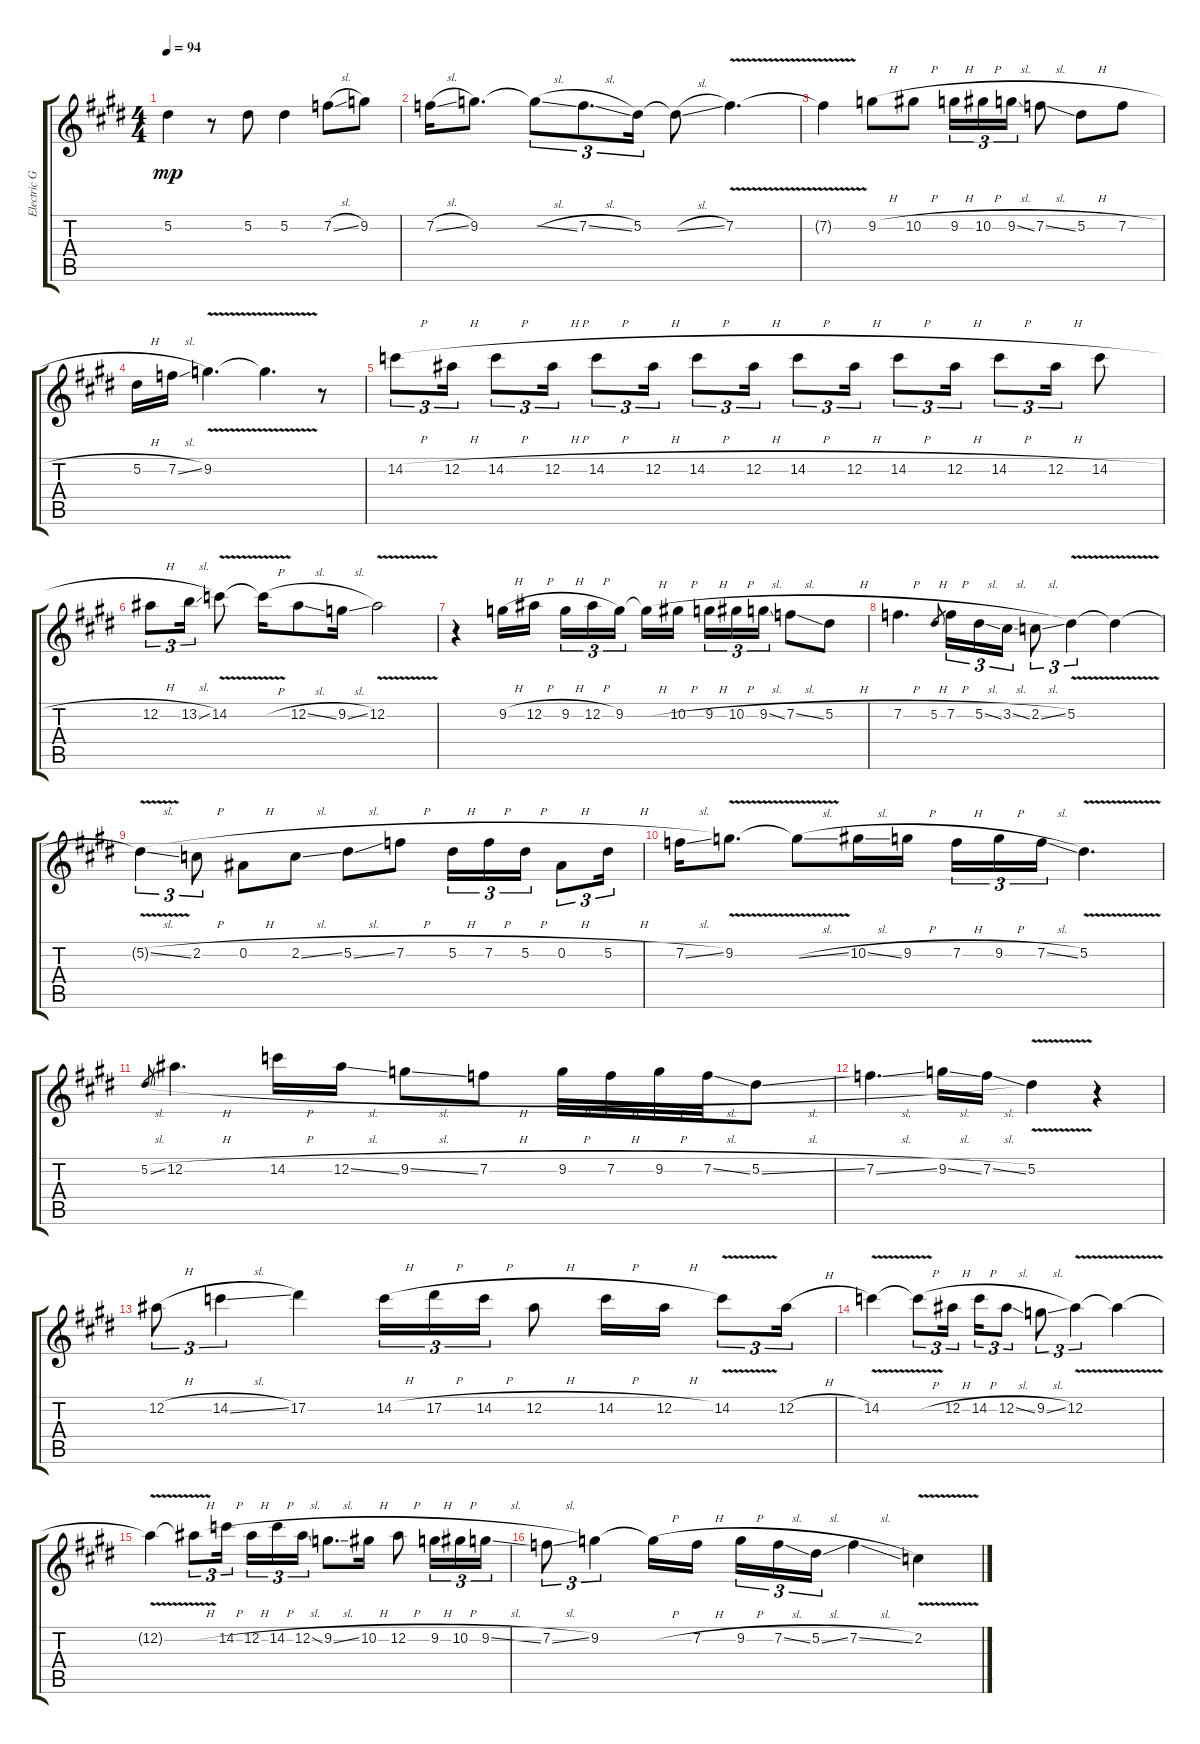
\track ("Electric Gtr (Clean Tone)  w/Echo & Slid" "Electric G") {instrument electricguitarclean}
\staff {score tabs}
\tuning (Eb4 Bb3 Gb3 Db3 Ab2 Eb2) {hide}
\ts (4 4)
\tempo 94
\clef g2
\ks c#minor
5.2{t}.4{dy mp} r.8 5.2.8 5.2.4 7.2{sl}.8 9.2.8 |
\ks e
7.2{sl}.16 9.2.8{d} 9.2{sl t}.8{tu (3 2)} 7.2{sl}.8{d tu (3 2)} 5.2.16{tu (3 2)} 5.2{sl t}.8 7.2{v}.4{d} |
\ks c#minor
7.2{v t}.4 9.2{h}.8 10.2{h}.8 9.2{h}.16{tu (3 2)} 10.2{h}.16{tu (3 2)} 9.2{sl}.16{tu (3 2)} 7.2{sl}.8 5.2{h}.8 7.2{h}.8 |
5.2{h}.16 7.2{sl}.16 9.2{v}.4{d} 9.2{v t}.4{d} r.8 |
\ks e
14.2{h}.8{tu (3 2)} 12.2{h}.16{tu (3 2)} 14.2{h}.8{tu (3 2)} 12.2{h}.16{tu (3 2)} 14.2{h}.8{tu (3 2)} 12.2{h}.16{tu (3 2)} 14.2{h}.8{tu (3 2)} 12.2{h}.16{tu (3 2)} 14.2{h}.8{tu (3 2)} 12.2{h}.16{tu (3 2)} 14.2{h}.8{tu (3 2)} 12.2{h}.16{tu (3 2)} 14.2{h}.8{tu (3 2)} 12.2{h}.16{tu (3 2)} 14.2{h}.8 |
\ks c#minor
12.2{h}.8{tu (3 2)} 13.2{sl}.16{tu (3 2)} 14.2{v}.8 14.2{h t}.16 12.2{sl}.8 9.2{sl}.16 12.2{v}.2 |
r.4 9.2{h}.16 12.2{h}.16{beam splitsecondary} 9.2{h}.16{tu (3 2)} 12.2{h}.16{tu (3 2)} 9.2.16{tu (3 2)} 9.2{h t}.16 10.2{h}.16{beam splitsecondary} 9.2{h}.16{tu (3 2)} 10.2{h}.16{tu (3 2)} 9.2{sl}.16{tu (3 2)} 7.2{sl}.8 5.2{h}.8 |
\ks e
7.2{h}.4{d} 5.2{h}.8{gr} 7.2{h}.16{tu (3 2)} 5.2{sl}.16{tu (3 2)} 3.2{sl}.16{tu (3 2)} 2.2{sl}.8{tu (3 2)} 5.2{v}.4{tu (3 2)} 5.2{v t}.4 |
\ks c#minor
5.2{sl t}.4{tu (3 2)} 2.2{h}.8{tu (3 2)} 0.2{h}.8 2.2{sl}.8 5.2{sl}.8 7.2{h}.8 5.2{h}.16{tu (3 2)} 7.2{h}.16{tu (3 2)} 5.2{h}.16{tu (3 2)} 0.2{h}.8{tu (3 2)} 5.2{h}.16{tu (3 2)} |
\ks e
7.2{sl}.16 9.2{v}.8{d} 9.2{sl t}.8 10.2{sl}.16 9.2{h}.16 7.2{h}.16{tu (3 2)} 9.2{h}.16{tu (3 2)} 7.2{sl}.16{tu (3 2)} 5.2{v}.4{d} |
\ks c#minor
5.2{sl}.8{gr} 12.2{h}.4{d} 14.2{h}.16 12.2{sl}.16 9.2{sl}.8 7.2{h}.8 9.2{h}.32 7.2{h}.32 9.2{h}.32 7.2{sl}.32 5.2{sl}.8 |
\ks e
7.2{sl}.4{d} 9.2{sl}.16 7.2{sl}.16 5.2{v}.4 r.4 |
\ks c#minor
12.2{h}.8{tu (3 2)} 14.2{sl}.4{tu (3 2)} 17.2.4 14.2{h}.16{tu (3 2)} 17.2{h}.16{tu (3 2)} 14.2{h}.16{tu (3 2)} 12.2{h}.8 14.2{h}.16 12.2{h}.16 14.2{v}.8{tu (3 2)} 12.2{h}.16{tu (3 2)} |
14.2{v}.4 14.2{h t}.8{tu (3 2)} 12.2{h}.16{tu (3 2) beam splitsecondary} 14.2{h}.16{tu (3 2)} 12.2{sl}.8{tu (3 2)} 9.2{sl}.8{tu (3 2)} 12.2{v}.4{tu (3 2)} 12.2{v t}.4 |
\ks e
12.2{v t}.4 12.2{h t}.8{tu (3 2)} 14.2{h}.16{tu (3 2) beam splitsecondary} 12.2{h}.16{tu (3 2)} 14.2{h}.16{tu (3 2)} 12.2{sl}.16{tu (3 2)} 9.2{sl}.8{d} 10.2{h}.16 12.2{h}.8 9.2{h}.16{tu (3 2)} 10.2{h}.16{tu (3 2)} 9.2{sl}.16{tu (3 2)} |
\ks c#minor
7.2{sl}.8{tu (3 2)} 9.2.4{tu (3 2)} 9.2{h t}.16 7.2{h}.16{beam splitsecondary} 9.2{h}.16{tu (3 2)} 7.2{sl}.16{tu (3 2)} 5.2{sl}.16{tu (3 2)} 7.2{sl}.4 2.2{v}.4
